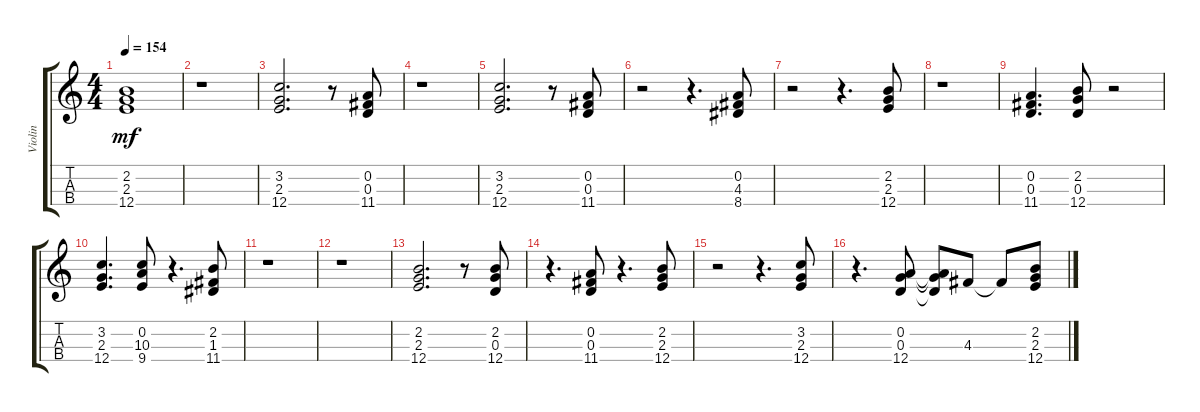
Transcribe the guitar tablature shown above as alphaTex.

\track ("Violin" "Violin") {instrument stringensemble1}
\staff {score tabs}
\tuning (E5 A4 D4 G3) {hide}
\ts (4 4)
\tempo 154
\clef g2
\ks c
(2.2 2.3 12.4).1{dy mf} |
r.1 |
(3.2 2.3 12.4).2{d} r.8 (0.2 0.3 11.4).8 |
r.1 |
(3.2 2.3 12.4).2{d} r.8 (0.2 0.3 11.4).8 |
r.2 r.4{d} (0.2 4.3 8.4).8 |
r.2 r.4{d} (2.2 2.3 12.4).8 |
r.1 |
(0.2 0.3 11.4).4{d} (2.2 0.3 12.4).8 r.2 |
(3.2 2.3 12.4).4{d} (0.2 10.3 9.4).8 r.4{d} (2.2 1.3 11.4).8 |
r.1 |
r.1 |
(2.2 2.3 12.4).2{d} r.8 (2.2 0.3 12.4).8 |
r.4{d} (0.2 0.3 11.4).8 r.4{d} (2.2 2.3 12.4).8 |
r.2 r.4{d} (3.2 2.3 12.4).8 |
r.4{d} (0.2 0.3 12.4).8 (0.2{t} 0.3{t} 12.4{t}).8 4.3.8 4.3{t}.8 (2.2 2.3 12.4).8
